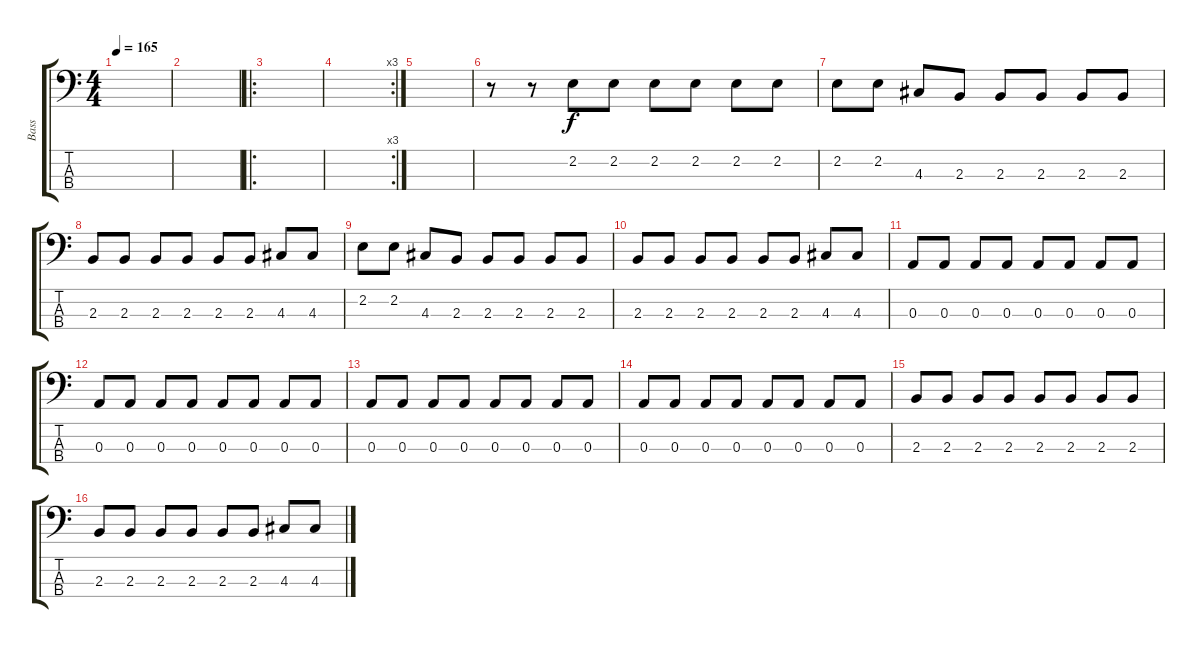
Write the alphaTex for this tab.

\track ("Bass" "Bass") {instrument electricbassfinger}
\staff {score tabs}
\tuning (G2 D2 A1 E1) {hide}
\ts (4 4)
\tempo 165
\clef f4
\ks c
|
|
\ro
|
\rc 3
|
|
r.8 r.8 2.2.8 2.2.8 2.2.8 2.2.8 2.2.8 2.2.8 |
2.2.8 2.2.8 4.3.8 2.3.8 2.3.8 2.3.8 2.3.8 2.3.8 |
2.3.8 2.3.8 2.3.8 2.3.8 2.3.8 2.3.8 4.3.8 4.3.8 |
2.2.8 2.2.8 4.3.8 2.3.8 2.3.8 2.3.8 2.3.8 2.3.8 |
2.3.8 2.3.8 2.3.8 2.3.8 2.3.8 2.3.8 4.3.8 4.3.8 |
0.3.8 0.3.8 0.3.8 0.3.8 0.3.8 0.3.8 0.3.8 0.3.8 |
0.3.8 0.3.8 0.3.8 0.3.8 0.3.8 0.3.8 0.3.8 0.3.8 |
0.3.8 0.3.8 0.3.8 0.3.8 0.3.8 0.3.8 0.3.8 0.3.8 |
0.3.8 0.3.8 0.3.8 0.3.8 0.3.8 0.3.8 0.3.8 0.3.8 |
2.3.8 2.3.8 2.3.8 2.3.8 2.3.8 2.3.8 2.3.8 2.3.8 |
2.3.8 2.3.8 2.3.8 2.3.8 2.3.8 2.3.8 4.3.8 4.3.8
